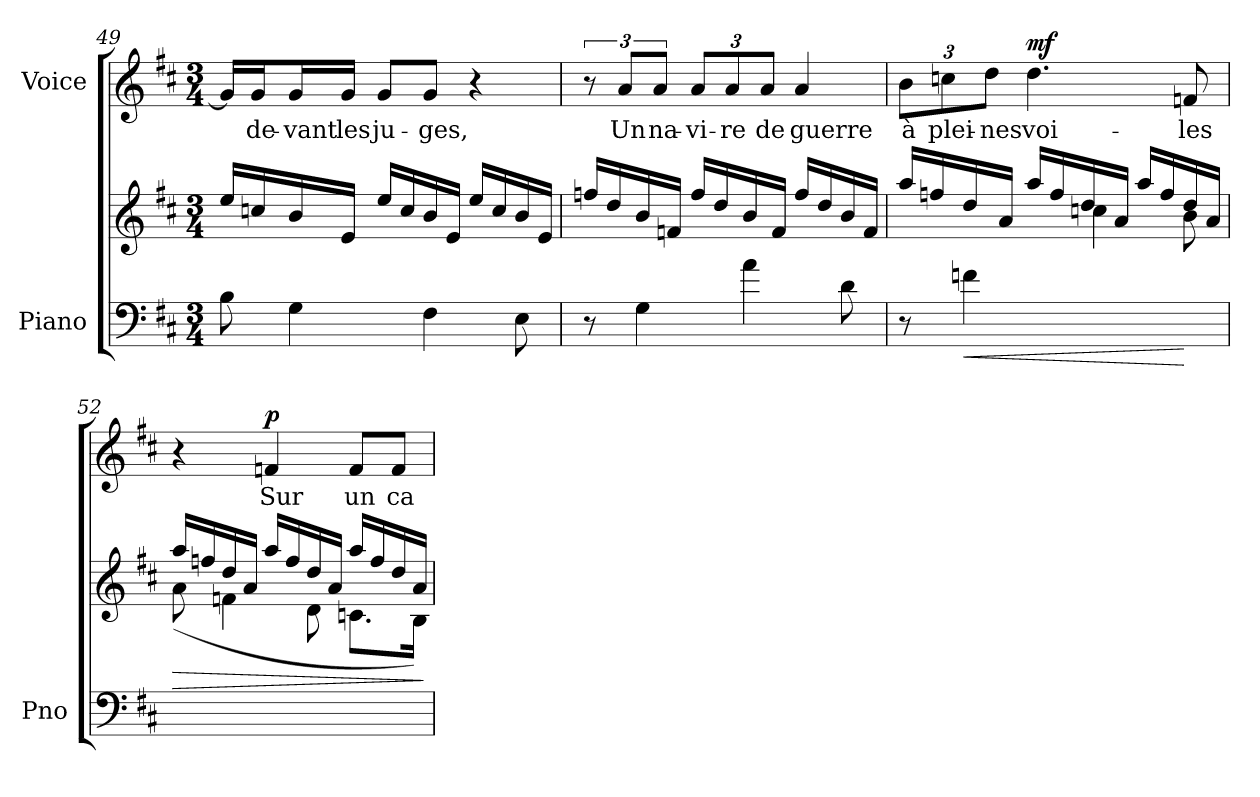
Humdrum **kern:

**kern	**kern	**dynam	**kern	**text	**dynam
*part2	*part2	*part2	*part1	*part1	*part1
*staff3	*staff2	*staff2/3	*staff1	*staff1	*staff1
*I"Piano	*	*	*I"Voice	*	*
*I'Pno	*	*	*	*	*
!!LO:PB:g=z
*clefF4	*clefG2	*	*clefG2	*	*
*k[f#c#]	*k[f#c#]	*	*k[f#c#]	*	*
*M3/4	*M3/4	*	*M3/4	*	*
=49	=49	=49	=49	=49	=49
8B\	16ee/LL	.	16g/LL]	.	.
!	!	!	!	!LO:LY:b	!
.	16ccn/	.	16g/J	de-	.
!	!	!	!	!LO:LY:b	!
4G\	16b/	.	16g/L	-vant	.
!	!	!	!	!LO:LY:b	!
.	16e/JJ	.	16g/JJ	les	.
!	!	!	!	!LO:LY:b	!
.	16ee/LL	.	8g/L	ju-	.
.	16cc/	.	.	.	.
!	!	!	!	!LO:LY:b	!
4F#\	16b/	.	8g/J	-ges,	.
.	16e/JJ	.	.	.	.
.	16ee/LL	.	4r	.	.
.	16cc/	.	.	.	.
8E\	16b/	.	.	.	.
.	16e/JJ	.	.	.	.
=50	=50	=50	=50	=50	=50
8r	16ffn/LL	.	12r	.	.
.	16dd/	.	.	.	.
!	!	!	!	!LO:LY:b	!
.	.	.	12a/L	Un	.
4G\	16b/	.	.	.	.
!	!	!	!	!LO:LY:b	!
.	.	.	12a/J	na-	.
.	16fn/JJ	.	.	.	.
!	!	!	!	!LO:LY:b	!
.	16ff/LL	.	12a/L	-vi-	.
.	16dd/	.	.	.	.
!	!	!	!	!LO:LY:b	!
.	.	.	12a/	-re	.
4a\	16b/	.	.	.	.
!	!	!	!	!LO:LY:b	!
.	.	.	12a/J	de	.
.	16f/JJ	.	.	.	.
!	!	!	!	!LO:LY:b	!
.	16ff/LL	.	4a/	guerre	.
.	16dd/	.	.	.	.
8d\	16b/	.	.	.	.
.	16f/JJ	.	.	.	.
=51	=51	=51	=51	=51	=51
*	*^	*	*	*	*
!	!	!	!	!	!LO:LY:b	!
8r	16aa/LL	4.ryy	.	12b\L	à	.
.	16ffn/	.	.	.	.	.
!	!	!	!	!	!LO:LY:b	!
.	.	.	.	12ccn\	plei-	.
!	!	!	!LO:HP:b=2	!	!	!
(<4fn\	16dd/	.	<	.	.	.
!	!	!	!	!	!LO:LY:b	!
.	.	.	.	12dd\J	-nes	.
.	16a/JJ	.	.	.	.	.
!	!	!	!	!	!LO:LY:b	!LO:DY:a
.	16aa/LL	.	.	4.dd\	voi-	mf
.	16ff/	.	.	.	.	.
4.ryy	16dd/	4ccn\	.	.	.	.
.	16a/JJ	.	.	.	.	.
.	16aa/LL	.	.	.	.	.
.	16ff/	.	.	.	.	.
!	!	!	!	!	!LO:LY:b	!
.	16dd/	8b\)	[	8fn/	-les	.
.	16a/JJ	.	.	.	.	.
!!LO:LB:g=z
=52	=52	=52	=52	=52	=52	=52
!	!	!	!LO:HP:b	!	!	!
2.ryy	16aa/LL	(<8a\	>	4r	.	.
.	16ffn/	.	.	.	.	.
.	16dd/	4fn\	.	.	.	.
.	16a/JJ	.	.	.	.	.
!	!	!	!	!	!LO:LY:b	!LO:DY:a
.	16aa/LL	.	.	4fn/	Sur	p
.	16ff/	.	.	.	.	.
.	16dd/	8d\	.	.	.	.
.	16a/JJ	.	.	.	.	.
!	!	!	!	!	!LO:LY:b	!
.	16aa/LL	8.cn\L	.	8f/L	un	.
.	16ff/	.	.	.	.	.
!	!	!	!	!	!LO:LY:b	!
.	16dd/	.	.	8f/J	ca-	.
.	16a/JJ	16B\Jk)	.	.	.	.
*	*v	*v	*	*	*	*
.	.	]	.	.	.
=	=	=	=	=	=
*-	*-	*-	*-	*-	*-
